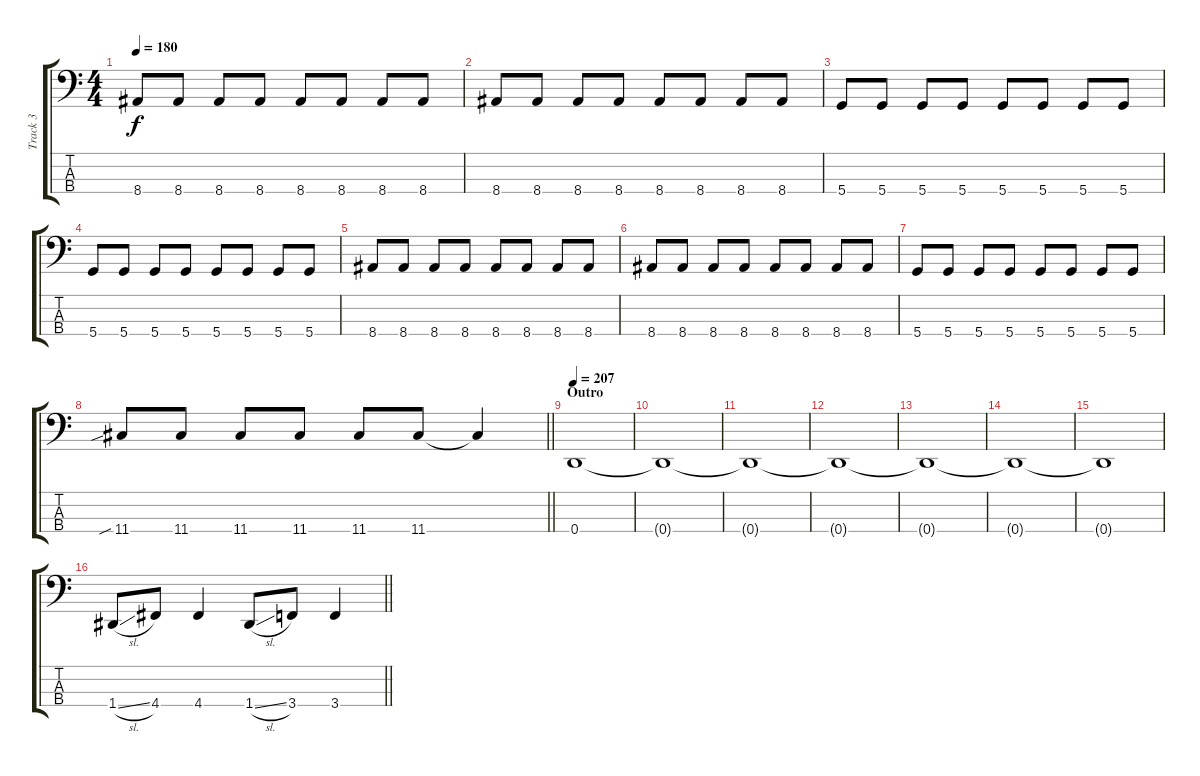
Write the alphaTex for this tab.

\track ("Track 3" "Track 3") {instrument electricbasspick}
\staff {score tabs}
\tuning (G2 D2 A1 D1) {hide}
\ts (4 4)
\tempo 180
\clef f4
\ks c
8.4.8{dy f} 8.4.8 8.4.8 8.4.8 8.4.8 8.4.8 8.4.8 8.4.8 |
8.4.8 8.4.8 8.4.8 8.4.8 8.4.8 8.4.8 8.4.8 8.4.8 |
5.4.8 5.4.8 5.4.8 5.4.8 5.4.8 5.4.8 5.4.8 5.4.8 |
5.4.8 5.4.8 5.4.8 5.4.8 5.4.8 5.4.8 5.4.8 5.4.8 |
8.4.8 8.4.8 8.4.8 8.4.8 8.4.8 8.4.8 8.4.8 8.4.8 |
8.4.8 8.4.8 8.4.8 8.4.8 8.4.8 8.4.8 8.4.8 8.4.8 |
5.4.8 5.4.8 5.4.8 5.4.8 5.4.8 5.4.8 5.4.8 5.4.8 |
\barLineRight lightlight
11.4{sib}.8 11.4.8 11.4.8 11.4.8 11.4.8 11.4.8 11.4{t}.4 |
\section ("" "Outro")
\tempo 207
0.4.1 |
0.4{t}.1 |
0.4{t}.1 |
0.4{t}.1 |
0.4{t}.1 |
0.4{t}.1 |
0.4{t}.1 |
\barLineRight lightlight
1.4{sl}.8 4.4.8 4.4.4 1.4{sl}.8 3.4.8 3.4.4
